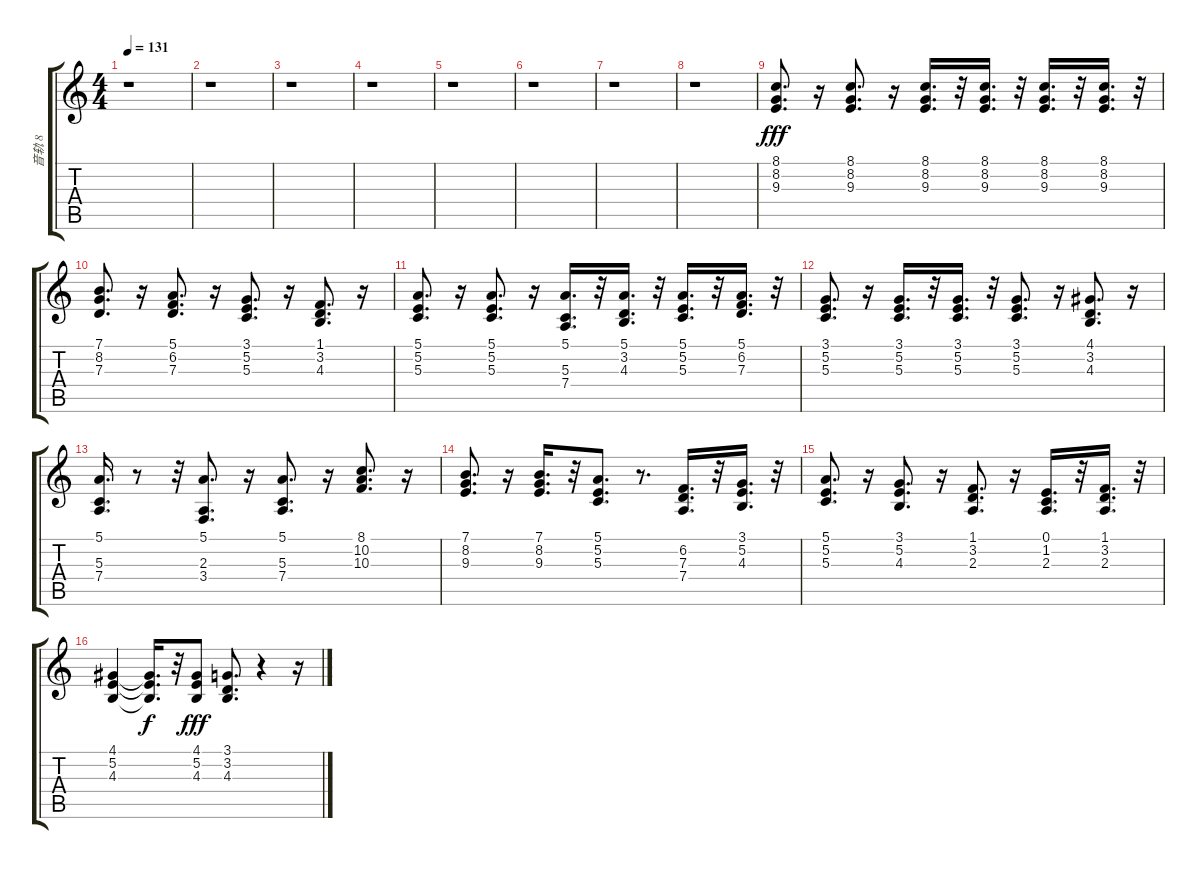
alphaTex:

\track ("音轨 8" "音轨 8") {instrument synthvoice}
\staff {score tabs}
\tuning (E4 B3 G3 D3 A2 E2) {hide}
\ts (4 4)
\tempo 131
\clef g2
\ks c
r.1{dy fff} |
r.1 |
r.1 |
r.1 |
r.1 |
r.1 |
r.1 |
r.1 |
(8.1 8.2 9.3).8{d} r.16 (8.1 8.2 9.3).8{d} r.16 (8.1 8.2 9.3).16{d} r.32 (8.1 8.2 9.3).16{d} r.32 (8.1 8.2 9.3).16{d} r.32 (8.1 8.2 9.3).16{d} r.32 |
(7.1 8.2 7.3).8{d} r.16 (5.1 6.2 7.3).8{d} r.16 (3.1 5.2 5.3).8{d} r.16 (1.1 3.2 4.3).8{d} r.16 |
(5.1 5.2 5.3).8{d} r.16 (5.1 5.2 5.3).8{d} r.16 (5.1 5.3 7.4).16{d} r.32 (5.1 3.2 4.3).16{d} r.32 (5.1 5.2 5.3).16{d} r.32 (5.1 6.2 7.3).16{d} r.32 |
(3.1 5.2 5.3).8{d} r.16 (3.1 5.2 5.3).16{d} r.32 (3.1 5.2 5.3).16{d} r.32 (3.1 5.2 5.3).8{d} r.16 (4.1 3.2 4.3).8{d} r.16 |
(5.1 5.3 7.4).16{d} r.8 r.32 (5.1 2.3 3.4).8{d} r.16 (5.1 5.3 7.4).8{d} r.16 (8.1 10.2 10.3).8{d} r.16 |
(7.1 8.2 9.3).8{d} r.16 (7.1 8.2 9.3).16{d} r.32 (5.1 5.2 5.3).8{d} r.8{d} (6.2 7.3 7.4).16{d} r.32 (3.1 5.2 4.3).16{d} r.32 |
(5.1 5.2 5.3).8{d} r.16 (3.1 5.2 4.3).8{d} r.16 (1.1 3.2 2.3).8{d} r.16 (0.1 1.2 2.3).16{d} r.32 (1.1 3.2 2.3).16{d} r.32 |
(4.1 5.2 4.3).4 (4.1{t} 5.2{t} 4.3{t}).16{d dy f} r.32 (4.1 5.2 4.3).8{dy fff} (3.1 3.2 4.3).8{d} r.4 r.16
